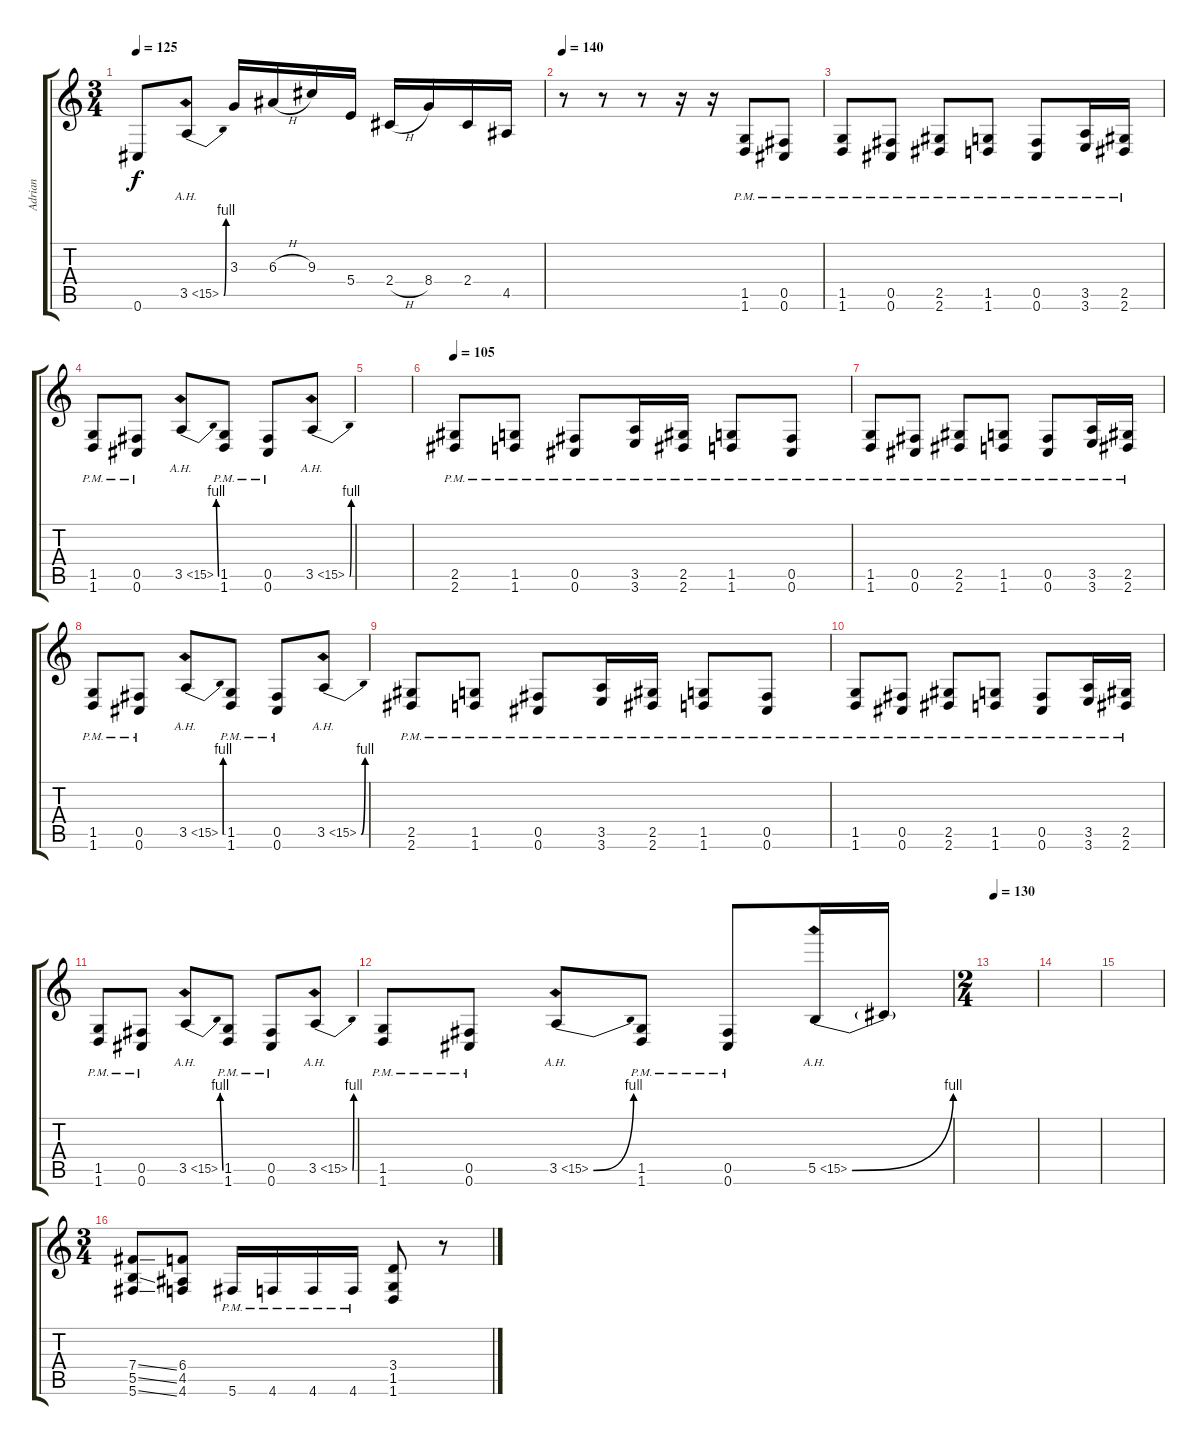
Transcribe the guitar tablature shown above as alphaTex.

\track ("Adrian" "Adrian") {instrument distortionguitar}
\staff {score tabs}
\tuning (Db4 Ab3 E3 B2 Gb2 Db2) {hide}
\ts (3 4)
\tempo 125
\clef g2
\ks c
0.6.8{dy f} 3.5{be (bend 0 0 60 4) ah 12}.8 3.3.16 6.3{h}.16 9.3.16 5.4.16 2.4{h}.16 8.4.16 2.4.16 4.5.16 |
\tempo 140
r.8 r.8 r.8 r.16 r.16 (1.5{pm} 1.6{pm}).8 (0.5{pm} 0.6{pm}).8 |
(1.5{pm} 1.6{pm}).8 (0.5{pm} 0.6{pm}).8 (2.5{pm} 2.6{pm}).8 (1.5{pm} 1.6{pm}).8 (0.5{pm} 0.6{pm}).8 (3.5{pm} 3.6{pm}).16 (2.5{pm} 2.6{pm}).16 |
(1.5{pm} 1.6{pm}).8 (0.5{pm} 0.6{pm}).8 3.5{be (bend 0 0 60 4) ah 12}.8 (1.5{pm} 1.6{pm}).8 (0.5{pm} 0.6{pm}).8 3.5{be (bend 0 0 60 4) ah 12}.8 |
|
\tempo 105
(2.5{pm} 2.6{pm}).8 (1.5{pm} 1.6{pm}).8 (0.5{pm} 0.6{pm}).8 (3.5{pm} 3.6{pm}).16 (2.5{pm} 2.6{pm}).16 (1.5{pm} 1.6{pm}).8 (0.5{pm} 0.6{pm}).8 |
(1.5{pm} 1.6{pm}).8 (0.5{pm} 0.6{pm}).8 (2.5{pm} 2.6{pm}).8 (1.5{pm} 1.6{pm}).8 (0.5{pm} 0.6{pm}).8 (3.5{pm} 3.6{pm}).16 (2.5{pm} 2.6{pm}).16 |
(1.5{pm} 1.6{pm}).8 (0.5{pm} 0.6{pm}).8 3.5{be (bend 0 0 60 4) ah 12}.8 (1.5{pm} 1.6{pm}).8 (0.5{pm} 0.6{pm}).8 3.5{be (bend 0 0 60 4) ah 12}.8 |
(2.5{pm} 2.6{pm}).8 (1.5{pm} 1.6{pm}).8 (0.5{pm} 0.6{pm}).8 (3.5{pm} 3.6{pm}).16 (2.5{pm} 2.6{pm}).16 (1.5{pm} 1.6{pm}).8 (0.5{pm} 0.6{pm}).8 |
(1.5{pm} 1.6{pm}).8 (0.5{pm} 0.6{pm}).8 (2.5{pm} 2.6{pm}).8 (1.5{pm} 1.6{pm}).8 (0.5{pm} 0.6{pm}).8 (3.5{pm} 3.6{pm}).16 (2.5{pm} 2.6{pm}).16 |
(1.5{pm} 1.6{pm}).8 (0.5{pm} 0.6{pm}).8 3.5{be (bend 0 0 60 4) ah 12}.8 (1.5{pm} 1.6{pm}).8 (0.5{pm} 0.6{pm}).8 3.5{be (bend 0 0 60 4) ah 12}.8 |
(1.5{pm} 1.6{pm}).8 (0.5{pm} 0.6{pm}).8 3.5{be (bend 0 0 60 4) ah 12}.8 (1.5{pm} 1.6{pm}).8 (0.5{pm} 0.6{pm}).8 5.5{be (bend 0 0 60 4) ah 10}.16 5.5{t}.16 |
\ts (2 4)
\tempo 130
|
|
|
\ts (3 4)
(7.4{ss} 5.5{ss} 5.6{ss}).8 (6.4 4.5 4.6).8 5.6{pm}.16 4.6{pm}.16 4.6{pm}.16 4.6{pm}.16 (3.4 1.5 1.6).8 r.8
